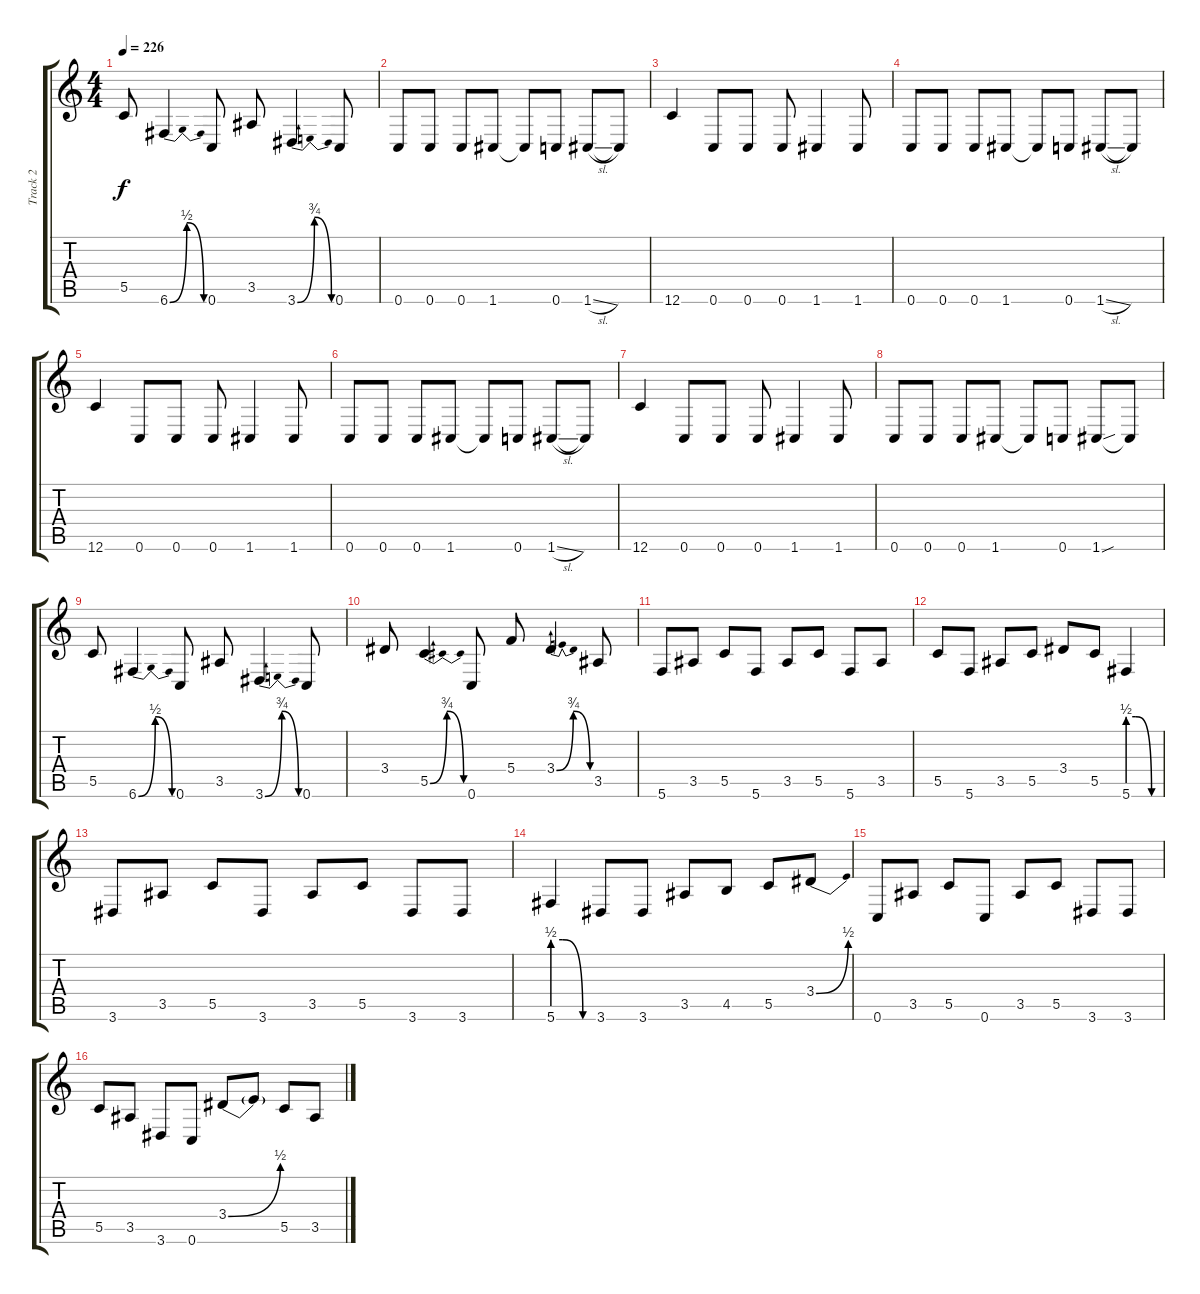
\track ("Track 2" "Track 2") {instrument overdrivenguitar}
\staff {score tabs}
\tuning (D4 A3 F3 C3 G2 C2) {hide}
\ts (4 4)
\tempo 226
\clef g2
\ks c
5.5.8{dy f} 6.6{be (bendrelease 0 0 20 2 40 2 60 0)}.4 0.6.8 3.5.8 3.6{be (bendrelease 0 0 20 3 40 3 60 0)}.4 0.6.8 |
0.6.8 0.6.8 0.6.8 1.6.8 1.6{t}.8 0.6.8 1.6{sl}.8 1.6{t}.8 |
12.6.4 0.6.8 0.6.8 0.6.8 1.6.4 1.6.8 |
0.6.8 0.6.8 0.6.8 1.6.8 1.6{t}.8 0.6.8 1.6{sl}.8 1.6{t}.8 |
12.6.4 0.6.8 0.6.8 0.6.8 1.6.4 1.6.8 |
0.6.8 0.6.8 0.6.8 1.6.8 1.6{t}.8 0.6.8 1.6{sl}.8 1.6{t}.8 |
12.6.4 0.6.8 0.6.8 0.6.8 1.6.4 1.6.8 |
0.6.8 0.6.8 0.6.8 1.6.8 1.6{t}.8 0.6.8 1.6{sou}.8 1.6{t}.8 |
5.5.8 6.6{be (bendrelease 0 0 20 2 40 2 60 0)}.4 0.6.8 3.5.8 3.6{be (bendrelease 0 0 20 3 40 3 60 0)}.4 0.6.8 |
3.4.8 5.5{be (bendrelease 0 0 20 3 40 3 60 0)}.4 0.6.8 5.4.8 3.4{be (bendrelease 0 0 20 3 40 3 60 0)}.4 3.5.8 |
5.6.8 3.5.8 5.5.8 5.6.8 3.5.8 5.5.8 5.6.8 3.5.8 |
5.5.8 5.6.8 3.5.8 5.5.8 3.4.8 5.5.8 5.6{be (custom 0 2 15 2 45 0 60 0)}.4 |
3.6.8 3.5.8 5.5.8 3.6.8 3.5.8 5.5.8 3.6.8 3.6.8 |
5.6{be (custom 0 2 15 2 45 0 60 0)}.4 3.6.8 3.6.8 3.5.8 4.5.8 5.5.8 3.4{be (bend 0 0 60 2)}.8 |
0.6.8 3.5.8 5.5.8 0.6.8 3.5.8 5.5.8 3.6.8 3.6.8 |
5.5.8 3.5.8 3.6.8 0.6.8 3.4{be (bend 0 0 60 2)}.8 3.4{t}.8 5.5.8 3.5.8
